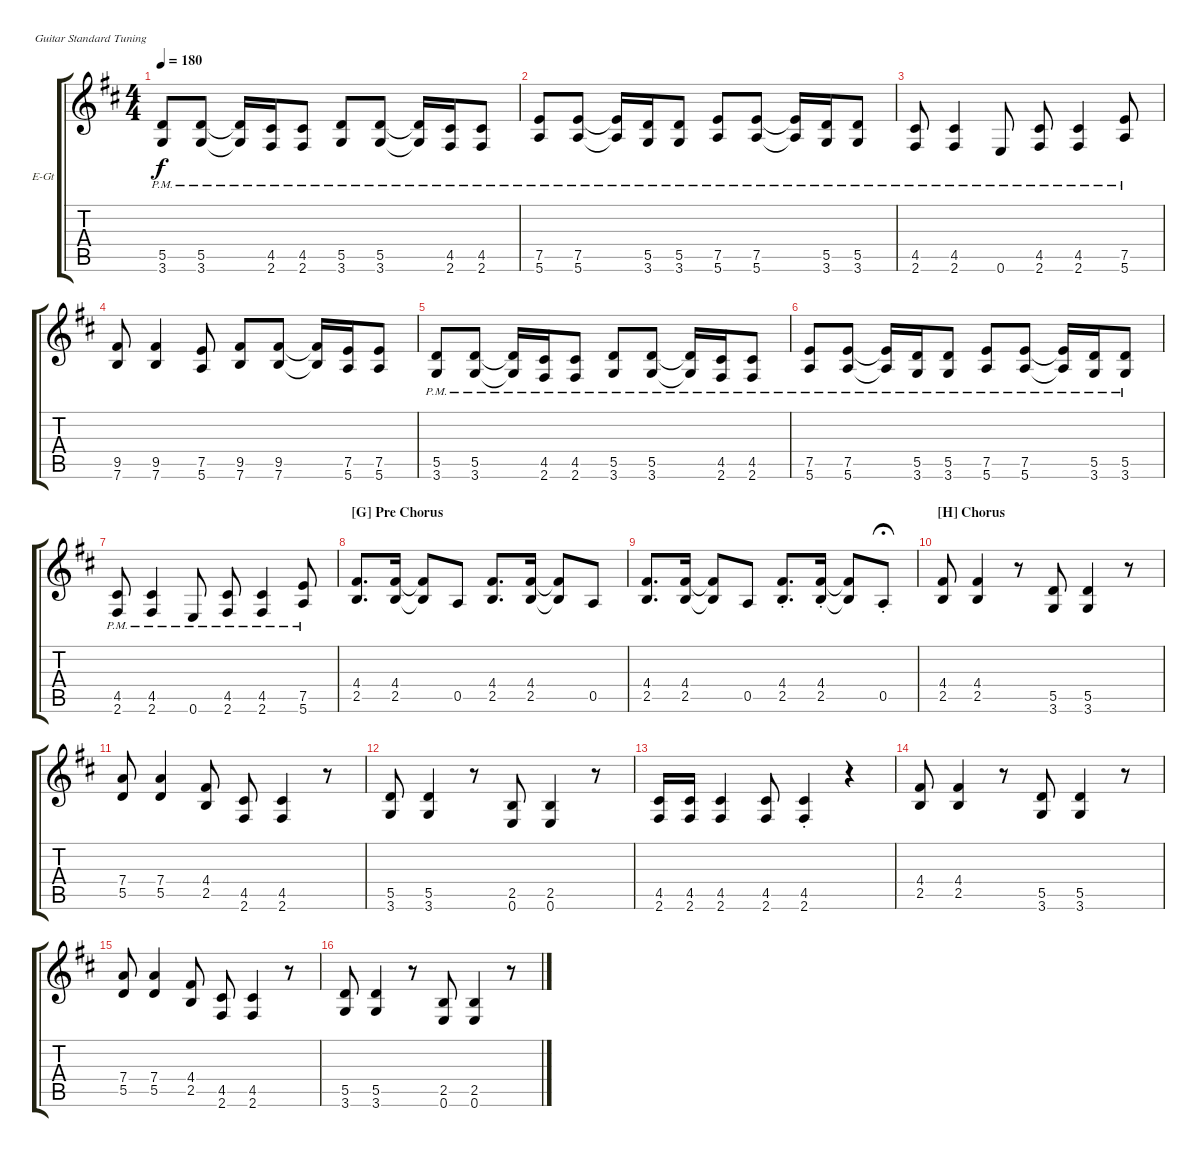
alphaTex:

\bracketExtendMode groupsimilarinstruments
\firstSystemTrackNameOrientation horizontal
\otherSystemsTrackNameOrientation horizontal
\track ("Gtr. II" "E-Gt") {instrument overdrivenguitar}
\staff {score tabs}
\tuning (E4 B3 G3 D3 A2 E2)
\ts (4 4)
\tempo 180
\clef g2
\scale
1.06305
\ks d
(5.5{pm} 3.6{pm}).8{dy f} (5.5{pm} 3.6{pm}).8 (5.5{pm t} 3.6{pm t}).16 (4.5{pm} 2.6{pm}).16 (4.5{pm} 2.6{pm}).8 (5.5{pm} 3.6{pm}).8 (5.5{pm} 3.6{pm}).8 (5.5{pm t} 3.6{pm t}).16 (4.5{pm} 2.6{pm}).16 (4.5{pm} 2.6{pm}).8 |
\scale
0.936948 (7.5{pm} 5.6{pm}).8 (7.5{pm} 5.6{pm}).8 (7.5{pm t} 5.6{pm t}).16 (5.5{pm} 3.6{pm}).16 (5.5{pm} 3.6{pm}).8 (7.5{pm} 5.6{pm}).8 (7.5{pm} 5.6{pm}).8 (7.5{pm t} 5.6{pm t}).16 (5.5{pm} 3.6{pm}).16 (5.5{pm} 3.6{pm}).8 |
\scale
1.06305 (4.5{pm} 2.6{pm}).8 (4.5{pm} 2.6{pm}).4 0.6{pm}.8 (4.5{pm} 2.6{pm}).8 (4.5{pm} 2.6{pm}).4 (7.5{pm} 5.6{pm}).8 |
\scale
0.936948 (9.5 7.6).8 (9.5 7.6).4 (7.5 5.6).8 (9.5 7.6).8 (9.5 7.6).8 (9.5{t} 7.6{t}).16 (7.5 5.6).16 (7.5 5.6).8 |
\scale
1.06305 (5.5{pm} 3.6{pm}).8 (5.5{pm} 3.6{pm}).8 (5.5{pm t} 3.6{pm t}).16 (4.5{pm} 2.6{pm}).16 (4.5{pm} 2.6{pm}).8 (5.5{pm} 3.6{pm}).8 (5.5{pm} 3.6{pm}).8 (5.5{pm t} 3.6{pm t}).16 (4.5{pm} 2.6{pm}).16 (4.5{pm} 2.6{pm}).8 |
\scale
0.936948 (7.5{pm} 5.6{pm}).8 (7.5{pm} 5.6{pm}).8 (7.5{pm t} 5.6{pm t}).16 (5.5{pm} 3.6{pm}).16 (5.5{pm} 3.6{pm}).8 (7.5{pm} 5.6{pm}).8 (7.5{pm} 5.6{pm}).8 (7.5{pm t} 5.6{pm t}).16 (5.5{pm} 3.6{pm}).16 (5.5{pm} 3.6{pm}).8 |
\scale
1.06305 (4.5{pm} 2.6{pm}).8 (4.5{pm} 2.6{pm}).4 0.6{pm}.8 (4.5{pm} 2.6{pm}).8 (4.5{pm} 2.6{pm}).4 (7.5{pm} 5.6{pm}).8 |
\section ("G" "Pre Chorus")
\scale
0.936948 (4.4 2.5).8{d} (4.4 2.5).16 (4.4{t} 2.5{t}).8 0.5.8 (4.4 2.5).8{d} (4.4 2.5).16 (4.4{t} 2.5{t}).8 0.5.8 |
\scale
1.06305 (4.4 2.5).8{d} (4.4 2.5).16 (4.4{t} 2.5{t}).8 0.5.8 (4.4{st} 2.5{st}).8{d} (4.4{st} 2.5{st}).16 (4.4{t} 2.5{t}).8 0.5{st}.8{fermata (medium 0.34)} |
\section ("H" "Chorus")
\scale
0.936948 (4.4 2.5).8 (4.4 2.5).4 r.8 (5.5 3.6).8 (5.5 3.6).4 r.8 |
\scale
1.06305 (7.4 5.5).8 (7.4 5.5).4 (4.4 2.5).8 (4.5 2.6).8 (4.5 2.6).4 r.8 |
\scale
0.936948 (5.5 3.6).8 (5.5 3.6).4 r.8 (2.5 0.6).8 (2.5 0.6).4 r.8 |
\scale
1.06305 (4.5 2.6).16 (4.5 2.6).16 (4.5 2.6).4 (4.5 2.6).8 (4.5{st} 2.6{st}).4 r.4 |
\scale
0.936948 (4.4 2.5).8 (4.4 2.5).4 r.8 (5.5 3.6).8 (5.5 3.6).4 r.8 |
\scale
1.06305 (7.4 5.5).8 (7.4 5.5).4 (4.4 2.5).8 (4.5 2.6).8 (4.5 2.6).4 r.8 |
\scale
0.936948 (5.5 3.6).8 (5.5 3.6).4 r.8 (2.5 0.6).8 (2.5 0.6).4 r.8
